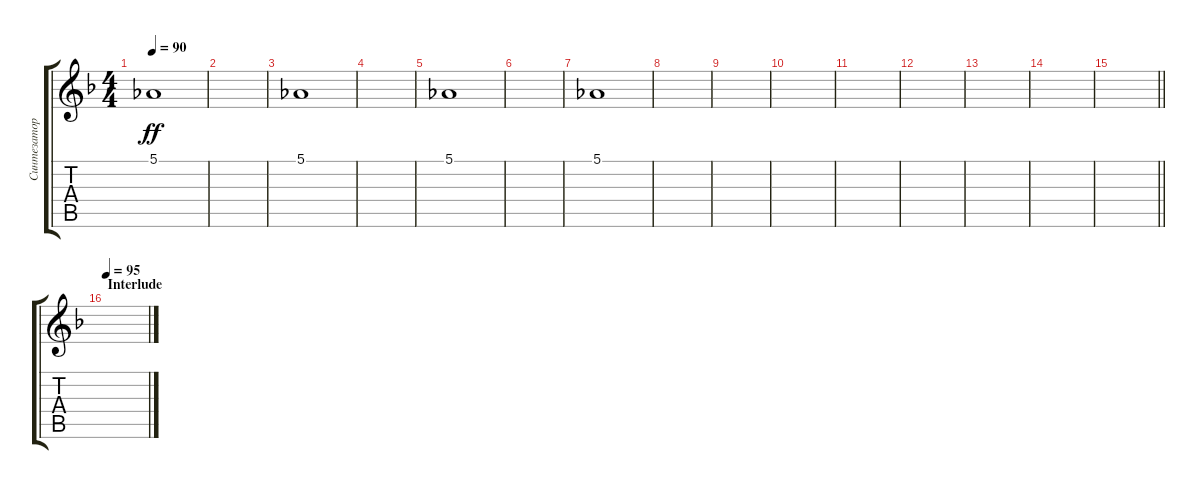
\track ("Синтезатор" "Синтезатор") {instrument brightacousticpiano}
\staff {score tabs}
\tuning (Eb4 Bb3 Gb3 Db3 Ab2 Eb2) {hide}
\ts (4 4)
\tempo 90
\clef g2
\ks dminor
5.1.1{dy ff} |
|
5.1.1 |
|
5.1.1 |
|
5.1.1 |
|
|
|
|
|
|
|
\barLineRight lightlight
|
\section ("" "Interlude")
\tempo 95
